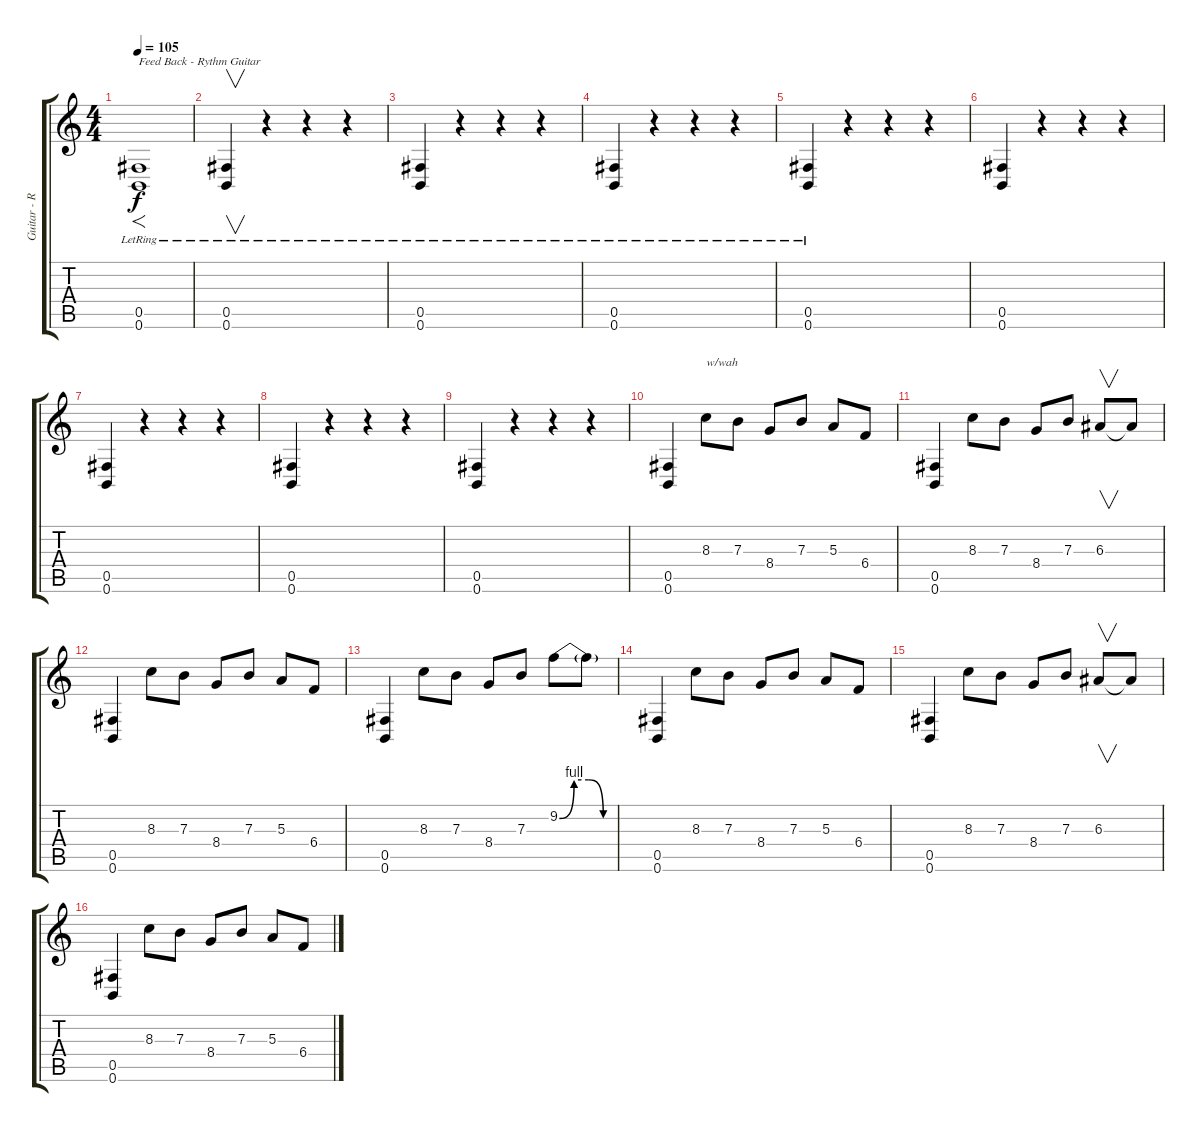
\track ("Guitar - Rythm" "Guitar - R") {instrument distortionguitar}
\staff {score tabs}
\tuning (Db4 Ab3 E3 B2 Gb2 B1) {hide}
\ts (4 4)
\tempo 105
\clef g2
\ks c
(0.5{lr} 0.6{lr}).1{f txt "Feed Back - Rythm Guitar" dy f volume 14 instrument distortionguitar} |
(0.5{lr} 0.6).4{v volume 8 balance 1 instrument distortionguitar} r.4 r.4 r.4 |
(0.5{lr} 0.6).4{volume 14 balance 1 instrument distortionguitar} r.4 r.4 r.4 |
(0.5{lr} 0.6).4 r.4 r.4 r.4 |
(0.5{lr} 0.6).4 r.4 r.4 r.4 |
(0.5 0.6).4 r.4 r.4 r.4 |
(0.5 0.6).4 r.4 r.4 r.4 |
(0.5 0.6).4 r.4 r.4 r.4 |
(0.5 0.6).4 r.4 r.4 r.4 |
(0.5 0.6).4 8.3.8{txt "w/wah"} 7.3.8 8.4.8 7.3.8 5.3.8 6.4.8 |
(0.5 0.6).4 8.3.8 7.3.8 8.4.8 7.3.8 6.3.8{v} 6.3{t}.8 |
(0.5 0.6).4 8.3.8 7.3.8 8.4.8 7.3.8 5.3.8 6.4.8 |
(0.5 0.6).4 8.3.8 7.3.8 8.4.8 7.3.8 9.2{be (custom 0 0 15 4 30 4 45 0 60 0)}.8 9.2{t}.8 |
(0.5 0.6).4 8.3.8 7.3.8 8.4.8 7.3.8 5.3.8 6.4.8 |
(0.5 0.6).4 8.3.8 7.3.8 8.4.8 7.3.8 6.3.8{v} 6.3{t}.8 |
(0.5 0.6).4 8.3.8 7.3.8 8.4.8 7.3.8 5.3.8 6.4.8
